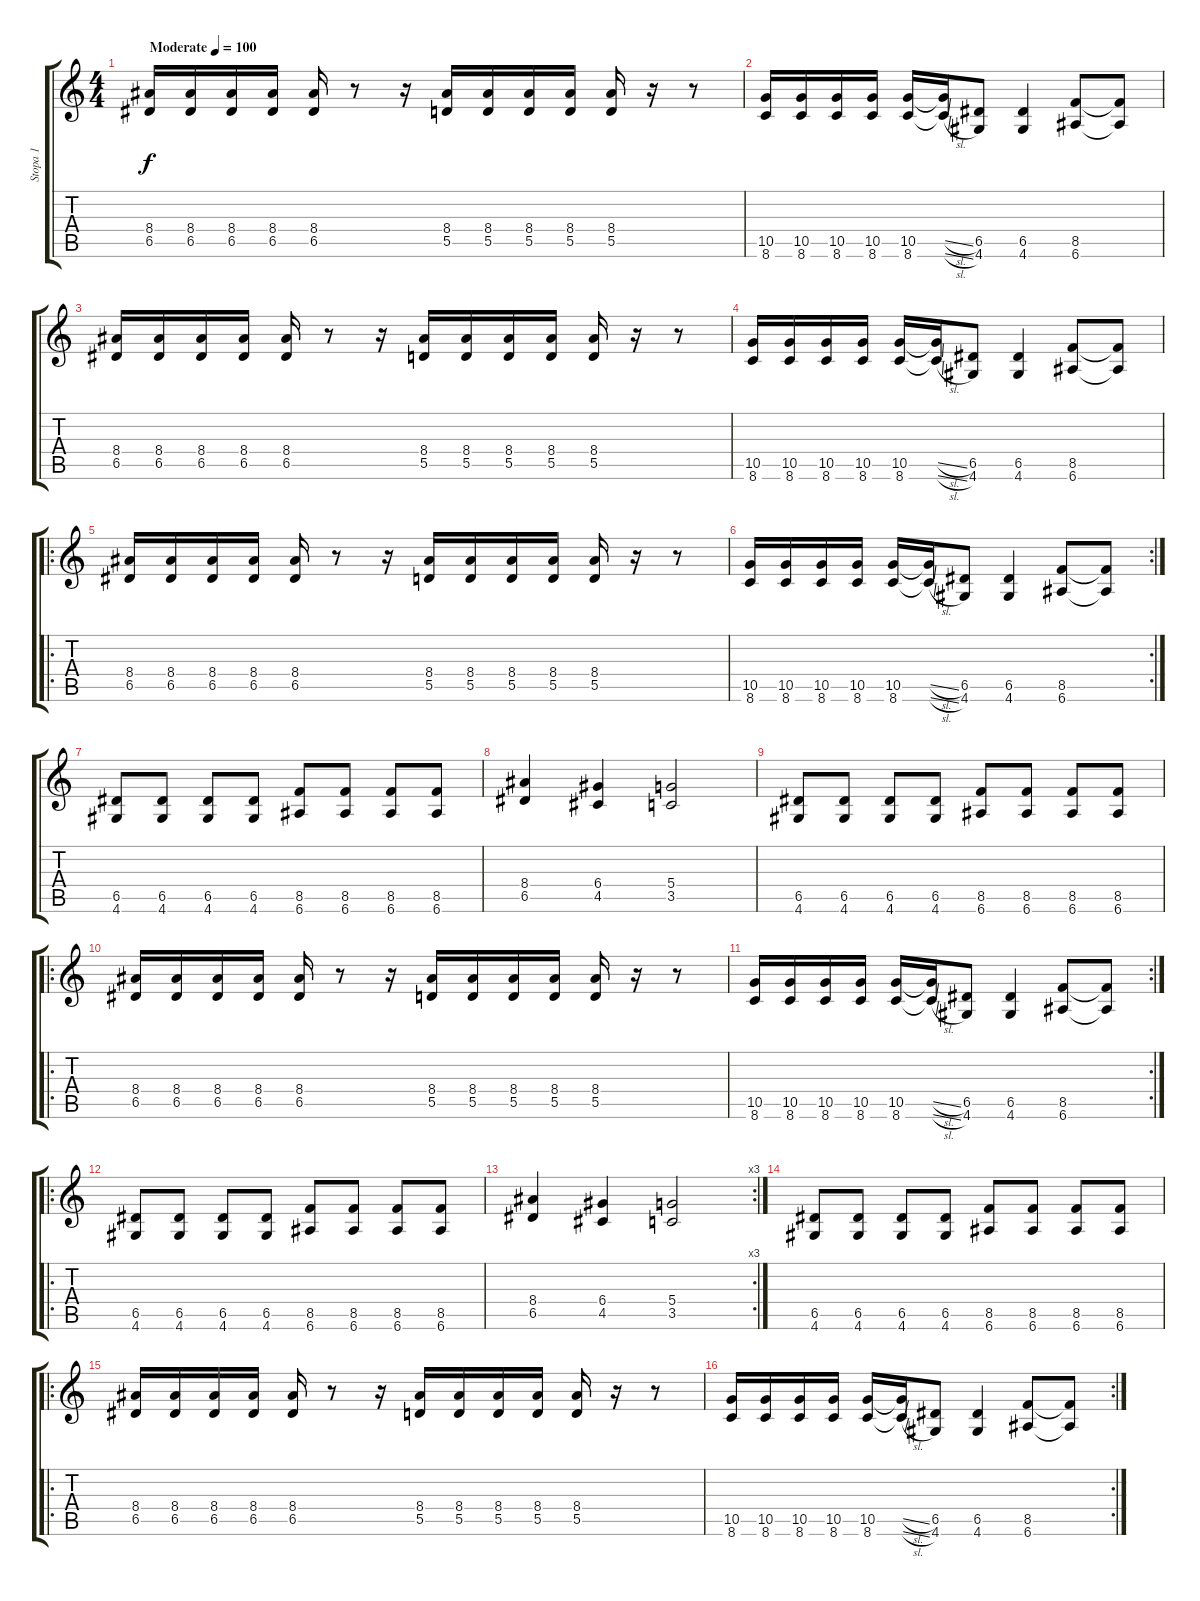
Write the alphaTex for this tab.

\track ("Stopa 1" "Stopa 1") {instrument distortionguitar}
\staff {score tabs}
\tuning (E4 B3 G3 D3 A2 E2) {hide}
\ts (4 4)
\tempo (100 "Moderate")
\clef g2
\ks c
(8.4 6.5).16{dy f instrument distortionguitar} (8.4 6.5).16 (8.4 6.5).16 (8.4 6.5).16 (8.4 6.5).16 r.8 r.16 (8.4 5.5).16 (8.4 5.5).16 (8.4 5.5).16 (8.4 5.5).16 (8.4 5.5).16 r.16 r.8 |
(10.5 8.6).16 (10.5 8.6).16 (10.5 8.6).16 (10.5 8.6).16 (10.5 8.6).16 (10.5{sl t} 8.6{sl t}).16 (6.5 4.6).8 (6.5 4.6).4 (8.5 6.6).8 (8.5{t} 6.6{t}).8 |
(8.4 6.5).16 (8.4 6.5).16 (8.4 6.5).16 (8.4 6.5).16 (8.4 6.5).16 r.8 r.16 (8.4 5.5).16 (8.4 5.5).16 (8.4 5.5).16 (8.4 5.5).16 (8.4 5.5).16 r.16 r.8 |
(10.5 8.6).16 (10.5 8.6).16 (10.5 8.6).16 (10.5 8.6).16 (10.5 8.6).16 (10.5{sl t} 8.6{sl t}).16 (6.5 4.6).8 (6.5 4.6).4 (8.5 6.6).8 (8.5{t} 6.6{t}).8 |
\ro
(8.4 6.5).16 (8.4 6.5).16 (8.4 6.5).16 (8.4 6.5).16 (8.4 6.5).16 r.8 r.16 (8.4 5.5).16 (8.4 5.5).16 (8.4 5.5).16 (8.4 5.5).16 (8.4 5.5).16 r.16 r.8 |
\rc 2
(10.5 8.6).16 (10.5 8.6).16 (10.5 8.6).16 (10.5 8.6).16 (10.5 8.6).16 (10.5{sl t} 8.6{sl t}).16 (6.5 4.6).8 (6.5 4.6).4 (8.5 6.6).8 (8.5{t} 6.6{t}).8 |
(6.5 4.6).8 (6.5 4.6).8 (6.5 4.6).8 (6.5 4.6).8 (8.5 6.6).8 (8.5 6.6).8 (8.5 6.6).8 (8.5 6.6).8 |
(8.4 6.5).4 (6.4 4.5).4 (5.4 3.5).2 |
(6.5 4.6).8 (6.5 4.6).8 (6.5 4.6).8 (6.5 4.6).8 (8.5 6.6).8 (8.5 6.6).8 (8.5 6.6).8 (8.5 6.6).8 |
\ro
(8.4 6.5).16 (8.4 6.5).16 (8.4 6.5).16 (8.4 6.5).16 (8.4 6.5).16 r.8 r.16 (8.4 5.5).16 (8.4 5.5).16 (8.4 5.5).16 (8.4 5.5).16 (8.4 5.5).16 r.16 r.8 |
\rc 2
(10.5 8.6).16 (10.5 8.6).16 (10.5 8.6).16 (10.5 8.6).16 (10.5 8.6).16 (10.5{sl t} 8.6{sl t}).16 (6.5 4.6).8 (6.5 4.6).4 (8.5 6.6).8 (8.5{t} 6.6{t}).8 |
\ro
(6.5 4.6).8 (6.5 4.6).8 (6.5 4.6).8 (6.5 4.6).8 (8.5 6.6).8 (8.5 6.6).8 (8.5 6.6).8 (8.5 6.6).8 |
\rc 3
(8.4 6.5).4 (6.4 4.5).4 (5.4 3.5).2 |
(6.5 4.6).8 (6.5 4.6).8 (6.5 4.6).8 (6.5 4.6).8 (8.5 6.6).8 (8.5 6.6).8 (8.5 6.6).8 (8.5 6.6).8 |
\ro
(8.4 6.5).16 (8.4 6.5).16 (8.4 6.5).16 (8.4 6.5).16 (8.4 6.5).16 r.8 r.16 (8.4 5.5).16 (8.4 5.5).16 (8.4 5.5).16 (8.4 5.5).16 (8.4 5.5).16 r.16 r.8 |
\rc 2
(10.5 8.6).16 (10.5 8.6).16 (10.5 8.6).16 (10.5 8.6).16 (10.5 8.6).16 (10.5{sl t} 8.6{sl t}).16 (6.5 4.6).8 (6.5 4.6).4 (8.5 6.6).8 (8.5{t} 6.6{t}).8
